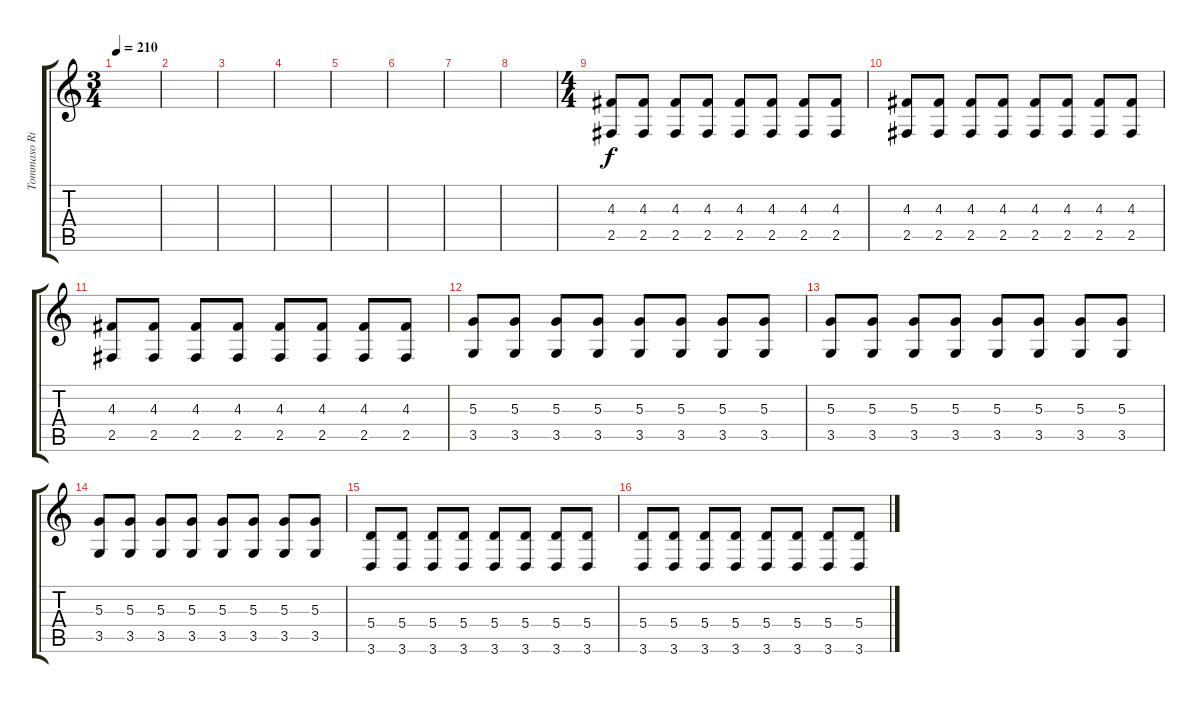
\track ("Tommaso Ricardi" "Tommaso Ri") {instrument overdrivenguitar}
\staff {score tabs}
\tuning (B3 Gb3 D3 A2 E2 B1) {hide}
\ts (3 4)
\tempo 210
\clef g2
\ks c
|
|
|
|
|
|
|
|
\ts (4 4)
(4.3 2.5).8{volume 13} (4.3 2.5).8 (4.3 2.5).8 (4.3 2.5).8 (4.3 2.5).8 (4.3 2.5).8 (4.3 2.5).8 (4.3 2.5).8 |
(4.3 2.5).8 (4.3 2.5).8 (4.3 2.5).8 (4.3 2.5).8 (4.3 2.5).8 (4.3 2.5).8 (4.3 2.5).8 (4.3 2.5).8 |
(4.3 2.5).8 (4.3 2.5).8 (4.3 2.5).8 (4.3 2.5).8 (4.3 2.5).8 (4.3 2.5).8 (4.3 2.5).8 (4.3 2.5).8 |
(5.3 3.5).8 (5.3 3.5).8 (5.3 3.5).8 (5.3 3.5).8 (5.3 3.5).8 (5.3 3.5).8 (5.3 3.5).8 (5.3 3.5).8 |
(5.3 3.5).8 (5.3 3.5).8 (5.3 3.5).8 (5.3 3.5).8 (5.3 3.5).8 (5.3 3.5).8 (5.3 3.5).8 (5.3 3.5).8 |
(5.3 3.5).8 (5.3 3.5).8 (5.3 3.5).8 (5.3 3.5).8 (5.3 3.5).8 (5.3 3.5).8 (5.3 3.5).8 (5.3 3.5).8 |
(5.4 3.6).8 (5.4 3.6).8 (5.4 3.6).8 (5.4 3.6).8 (5.4 3.6).8 (5.4 3.6).8 (5.4 3.6).8 (5.4 3.6).8 |
(5.4 3.6).8 (5.4 3.6).8 (5.4 3.6).8 (5.4 3.6).8 (5.4 3.6).8 (5.4 3.6).8 (5.4 3.6).8 (5.4 3.6).8
